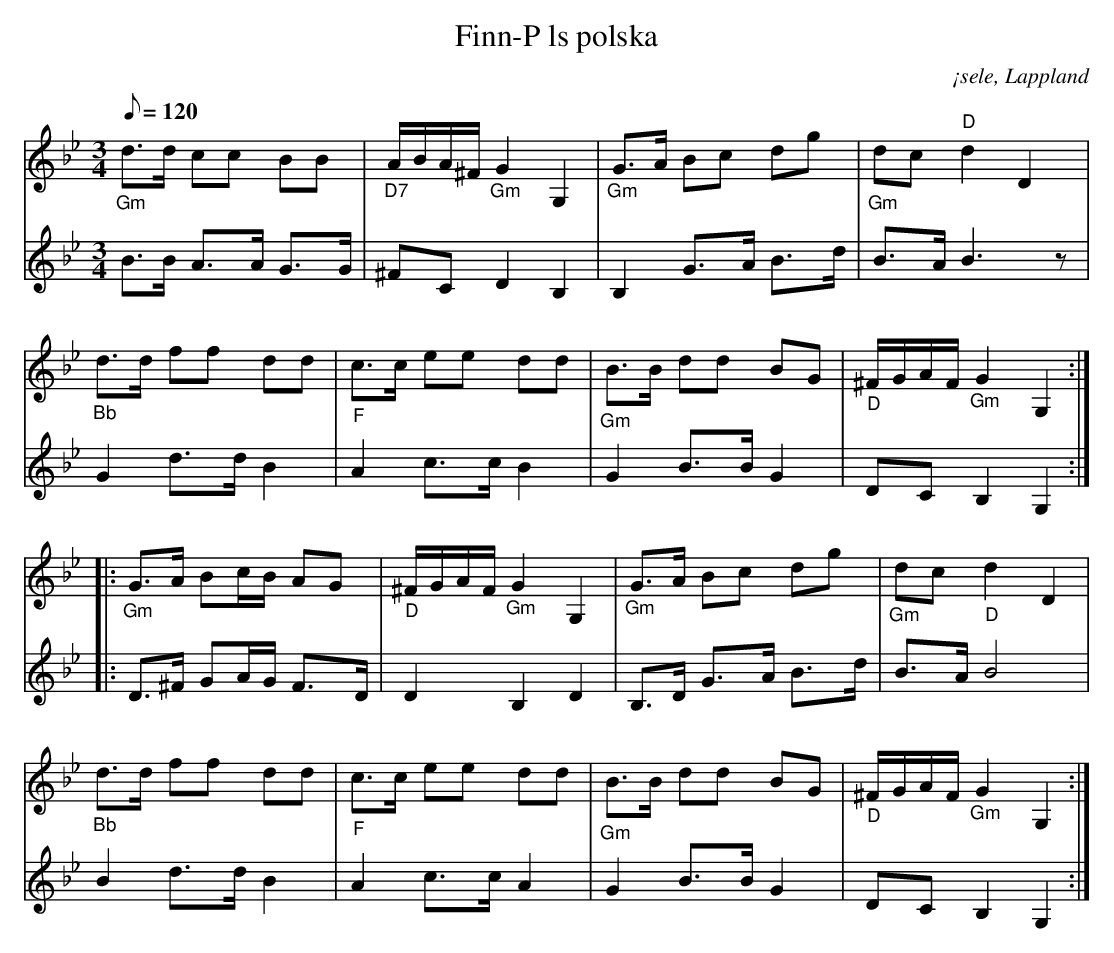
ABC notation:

X:1
T:Finn-P ls polska
O:¡sele, Lappland
M:3/4
L:1/8
Q:120
K:Gm
V:1
"_Gm" d>d cc BB | "_D7" A/2B/2A/2^F/2 "_Gm" G2 G,2 | "_Gm" G>A Bc dg | "_Gm" dc "D" d2 D2 |
"_Bb" d>d ff dd | "_F" c>c ee dd | "_Gm" B>B dd BG | "_D" ^F/2G/2A/2F/2 "_Gm" G2 G,2 :|
|: "_Gm" G>A Bc/2B/2 AG | "_D" ^F/2G/2A/2F/2 "_Gm" G2 G,2 | "_Gm" G>A Bc dg | "_Gm" dc "_D" d2 D2 |
"_Bb" d>d ff dd | "_F" c>c ee dd | "_Gm" B>B dd BG | "_D" ^F/2G/2A/2F/2 "_Gm" G2 G,2 :|
V:2
B>B A>A G>G | ^FC D2 B,2 | B,2 G>A B>d | B>A B3 z | G2 d>d B2 | A2 c>c B2 | G2 B>B G2 | DC B,2 G,2 :|: D>^F GA/G/ F>D | D2 B,2 D2 | B,>D G>A B>d | B>A B4 | B2 d>d B2 | A2 c>c A2 | G2 B>B G2 | DC B,2 G,2 :|
